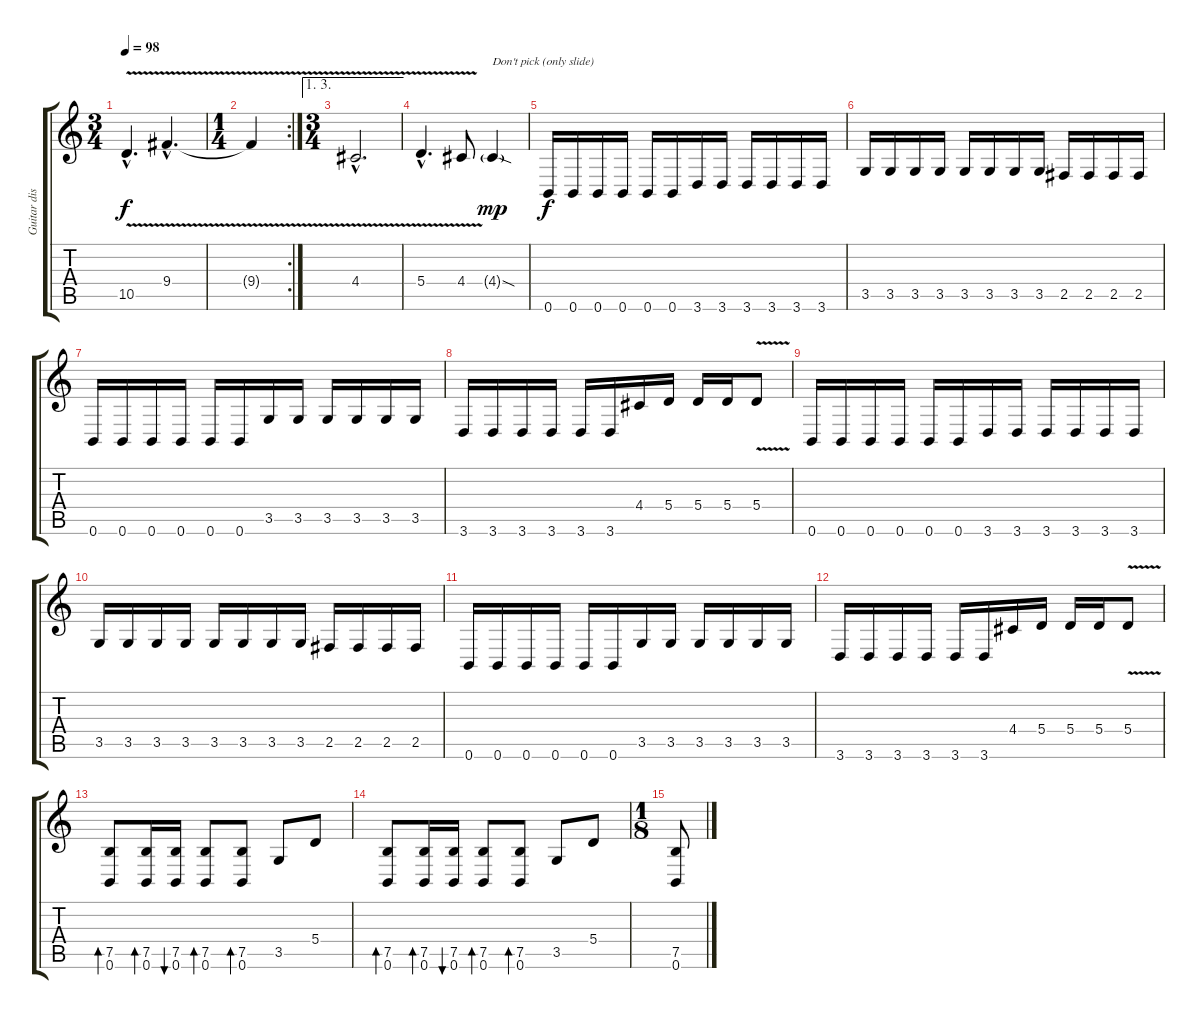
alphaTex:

\track ("Guitar distortion 1" "Guitar dis") {instrument distortionguitar}
\staff {score tabs}
\tuning (B3 Gb3 D3 A2 E2 B1) {hide}
\ts (3 4)
\tempo 98
\clef g2
\ks c
10.5{v hac}.4{d dy f} 9.4{v hac}.4{d} |
\rc 2
\ts (1 4)
9.4{t}.4 |
\ae (1 3)
\ts (3 4)
4.4{v hac}.2{d} |
5.4{v hac}.4{d} 4.4{v}.8 4.4{sod g}.4{txt "Don't pick (only slide)" dy mp} |
0.6.16{dy f} 0.6.16 0.6.16 0.6.16 0.6.16 0.6.16 3.6.16 3.6.16 3.6.16 3.6.16 3.6.16 3.6.16 |
3.5.16 3.5.16 3.5.16 3.5.16 3.5.16 3.5.16 3.5.16 3.5.16 2.5.16 2.5.16 2.5.16 2.5.16 |
0.6.16 0.6.16 0.6.16 0.6.16 0.6.16 0.6.16 3.5.16 3.5.16 3.5.16 3.5.16 3.5.16 3.5.16 |
3.6.16 3.6.16 3.6.16 3.6.16 3.6.16 3.6.16 4.4.16 5.4.16 5.4.16 5.4.16 5.4{v}.8 |
0.6.16 0.6.16 0.6.16 0.6.16 0.6.16 0.6.16 3.6.16 3.6.16 3.6.16 3.6.16 3.6.16 3.6.16 |
3.5.16 3.5.16 3.5.16 3.5.16 3.5.16 3.5.16 3.5.16 3.5.16 2.5.16 2.5.16 2.5.16 2.5.16 |
0.6.16 0.6.16 0.6.16 0.6.16 0.6.16 0.6.16 3.5.16 3.5.16 3.5.16 3.5.16 3.5.16 3.5.16 |
3.6.16 3.6.16 3.6.16 3.6.16 3.6.16 3.6.16 4.4.16 5.4.16 5.4.16 5.4.16 5.4{v}.8 |
(7.5 0.6).8{bd 60} (7.5 0.6).16{bd 60} (7.5 0.6).16{bu 60} (7.5 0.6).8{bd 60} (7.5 0.6).8{bd 60} 3.5.8 5.4.8 |
(7.5 0.6).8{bd 60} (7.5 0.6).16{bd 60} (7.5 0.6).16{bu 60} (7.5 0.6).8{bd 60} (7.5 0.6).8{bd 60} 3.5.8 5.4.8 |
\ts (1 8)
(7.5 0.6).8
